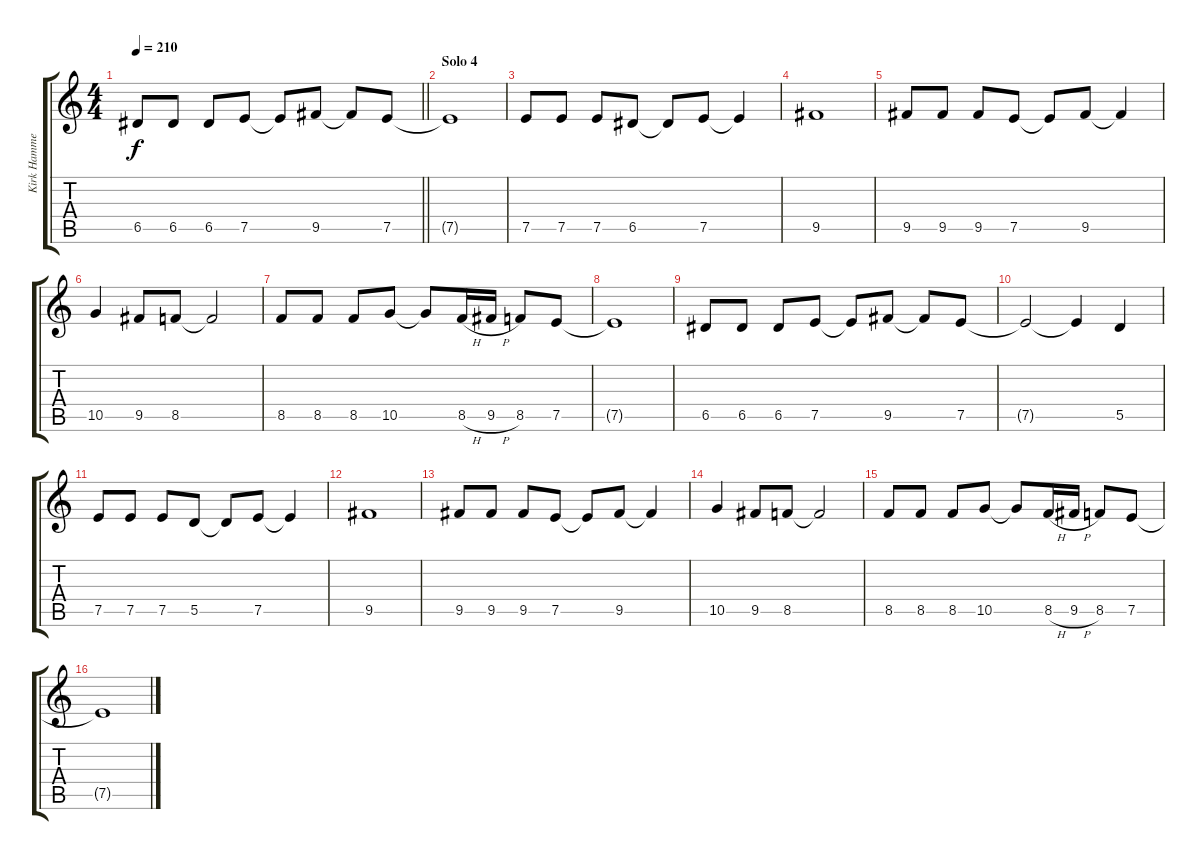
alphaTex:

\track ("Kirk Hammet" "Kirk Hamme") {instrument electricguitarclean}
\staff {score tabs}
\tuning (E4 B3 G3 D3 A2 E2) {hide}
\ts (4 4)
\tempo 210
\clef g2
\barLineRight lightlight
\ks c
6.5.8{dy f} 6.5.8 6.5.8 7.5.8 7.5{t}.8 9.5.8 9.5{t}.8 7.5.8 |
\section ("" "Solo 4")
7.5{t}.1 |
7.5.8 7.5.8 7.5.8 6.5.8 6.5{t}.8 7.5.8 7.5{t}.4 |
9.5.1 |
9.5.8 9.5.8 9.5.8 7.5.8 7.5{t}.8 9.5.8 9.5{t}.4 |
10.5.4 9.5.8 8.5.8 8.5{t}.2 |
8.5.8 8.5.8 8.5.8 10.5.8 10.5{t}.8 8.5{h}.16 9.5{h}.16 8.5.8 7.5.8 |
7.5{t}.1 |
6.5.8 6.5.8 6.5.8 7.5.8 7.5{t}.8 9.5.8 9.5{t}.8 7.5.8 |
7.5{t}.2 7.5{t}.4 5.5.4 |
7.5.8 7.5.8 7.5.8 5.5.8 5.5{t}.8 7.5.8 7.5{t}.4 |
9.5.1 |
9.5.8 9.5.8 9.5.8 7.5.8 7.5{t}.8 9.5.8 9.5{t}.4 |
10.5.4 9.5.8 8.5.8 8.5{t}.2 |
8.5.8 8.5.8 8.5.8 10.5.8 10.5{t}.8 8.5{h}.16 9.5{h}.16 8.5.8 7.5.8 |
7.5{t}.1
